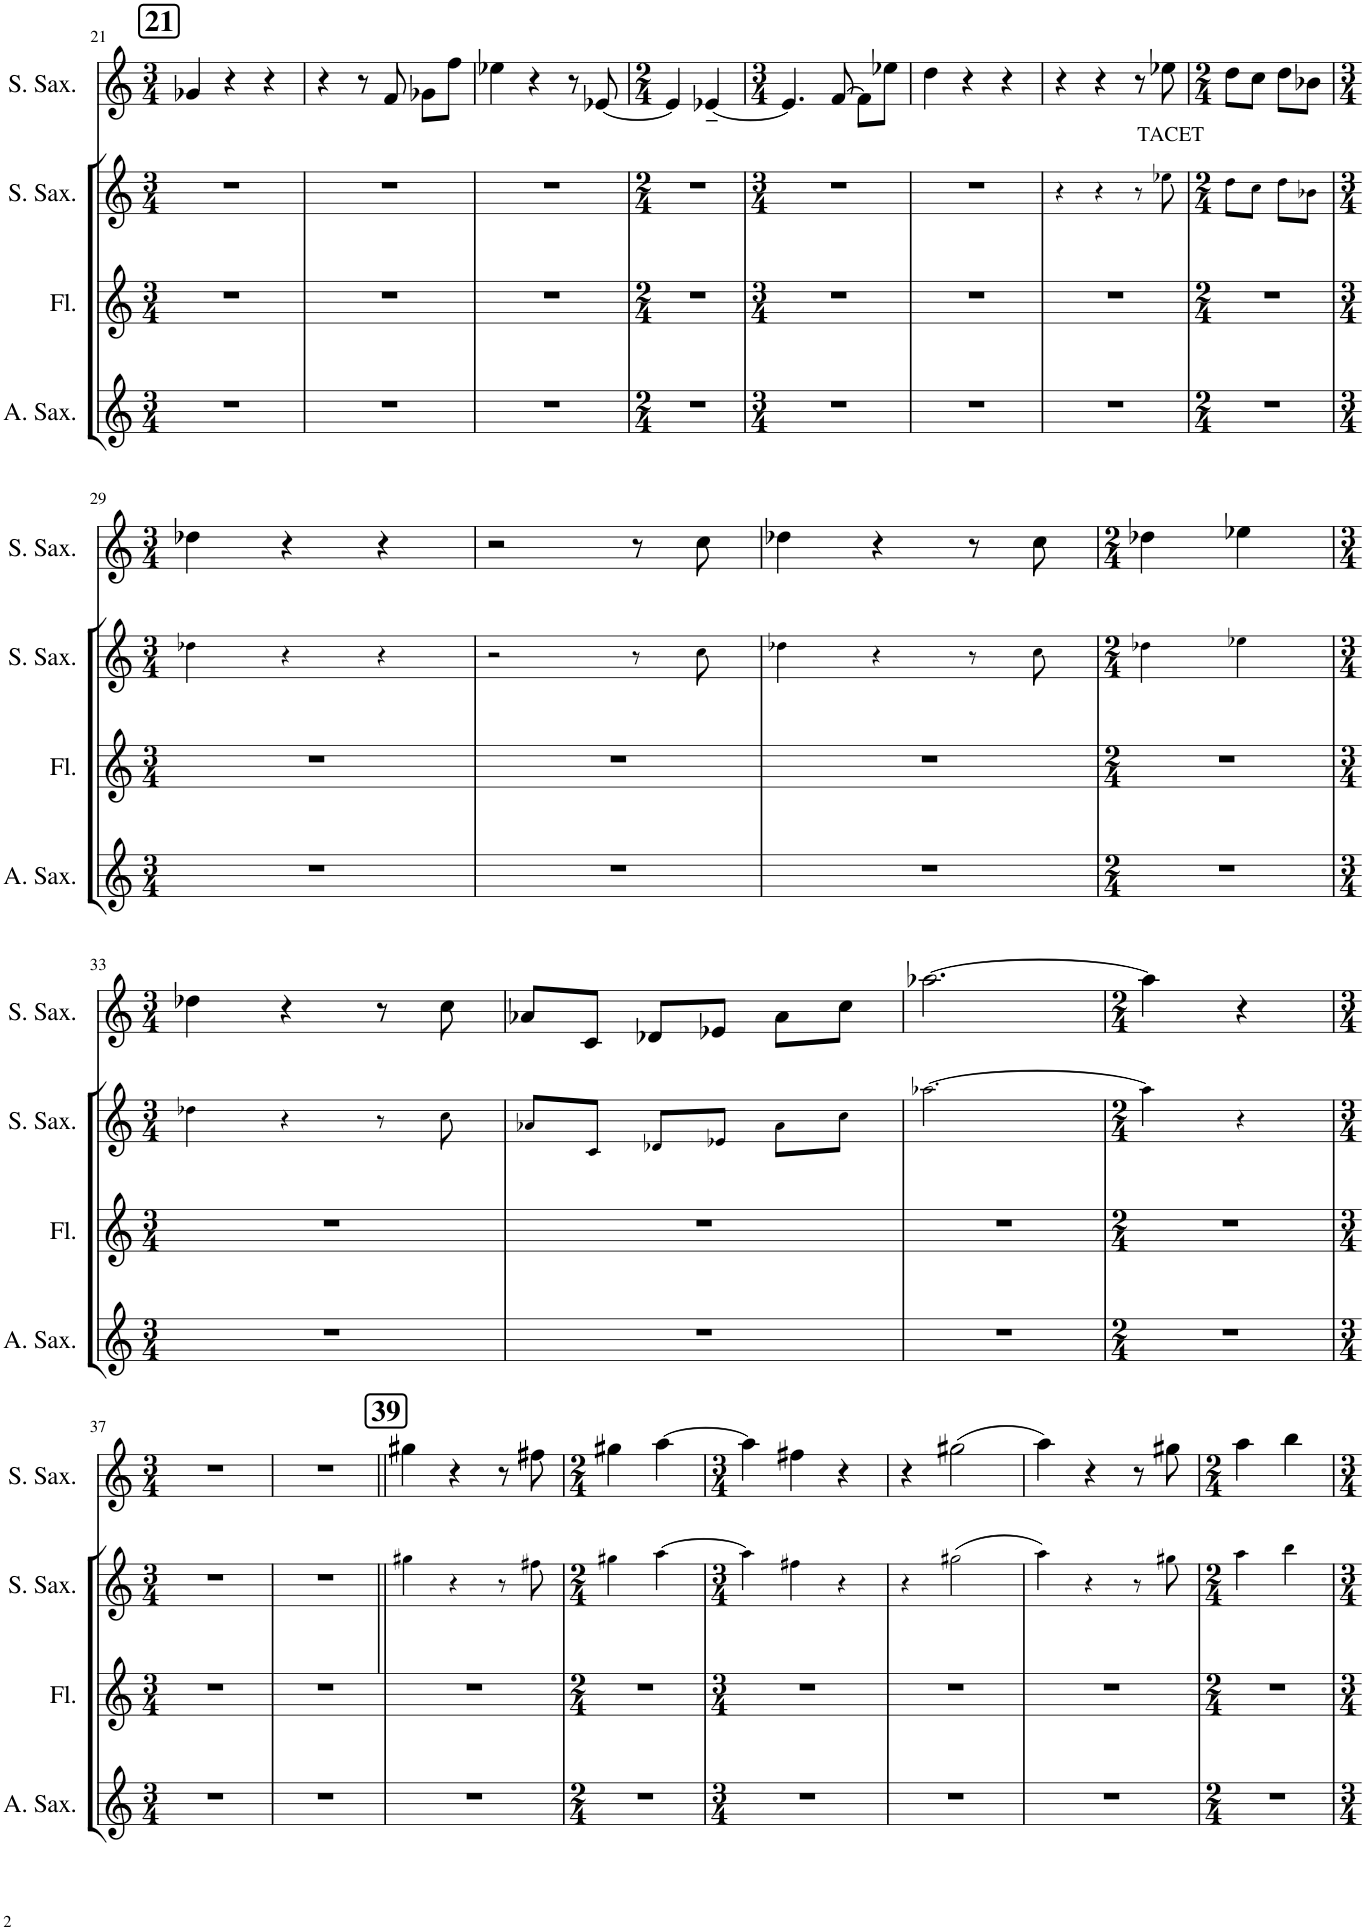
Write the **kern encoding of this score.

**kern	**kern	**kern	**kern
*part4	*part3	*part2	*part1
*staff4	*staff3	*staff2	*staff1
*I"Alto Saxophone	*I"Flute	*I"Soprano Saxophone	*I"Soprano Saxophone
*I'A. Sax.	*I'Fl.	*I'S. Sax.	*I'S. Sax.
!!LO:PB:g=z
*clefG2	*clefG2	*clefG2	*clefG2
*Trd5c9	*	*Trd1c2	*Trd1c2
*k[]	*k[]	*k[]	*k[]
*M3/4	*M3/4	*M3/4	*M3/4
!!LO:REH:place=s1:a:B:cj:fs=14:t=21
=21	=21	=21	=21
2.r	2.r	2.r	4g-X/
.	.	.	4r
.	.	.	4r
=22	=22	=22	=22
2.r	2.r	2.r	4r
.	.	.	8r
.	.	.	8f/
.	.	.	8g-X\L
.	.	.	8ff\J
=23	=23	=23	=23
2.r	2.r	2.r	4ee-X\
.	.	.	4r
.	.	.	8r
.	.	.	[8e-X/
=24	=24	=24	=24
*M2/4	*M2/4	*M2/4	*M2/4
2r	2r	2r	4e-/]
.	.	.	[4e-X~/
=25	=25	=25	=25
*M3/4	*M3/4	*M3/4	*M3/4
2.r	2.r	2.r	4.e-/]
.	.	.	[8f/
.	.	.	8f\L]
.	.	.	8ee-X\J
=26	=26	=26	=26
2.r	2.r	2.r	4dd\
.	.	.	4r
.	.	.	4r
=27	=27	=27	=27
2.r	2.r	4r	4r
.	.	4r	4r
!	!	!LO:TX:a:t=TACET	!
.	.	8r	8r
.	.	8ee-X!\	8ee-X\
=28	=28	=28	=28
*M2/4	*M2/4	*M2/4	*M2/4
2r	2r	8dd!\L	8dd\L
.	.	8cc!\J	8cc\J
.	.	8dd!\L	8dd\L
.	.	8b-X!\J	8b-X\J
!!LO:LB:g=z
=29	=29	=29	=29
*M3/4	*M3/4	*M3/4	*M3/4
2.r	2.r	4dd-X!\	4dd-X\
.	.	4r	4r
.	.	4r	4r
=30	=30	=30	=30
2.r	2.r	2r	2r
.	.	8r	8r
.	.	8cc!\	8cc\
=31	=31	=31	=31
2.r	2.r	4dd-X!\	4dd-X\
.	.	4r	4r
.	.	8r	8r
.	.	8cc!\	8cc\
=32	=32	=32	=32
*M2/4	*M2/4	*M2/4	*M2/4
2r	2r	4dd-X!\	4dd-X\
.	.	4ee-X!\	4ee-X\
!!LO:LB:g=z
=33	=33	=33	=33
*M3/4	*M3/4	*M3/4	*M3/4
2.r	2.r	4dd-X!\	4dd-X\
.	.	4r	4r
.	.	8r	8r
.	.	8cc!\	8cc\
=34	=34	=34	=34
2.r	2.r	8a-X!/L	8a-X/L
.	.	8c!/J	8c/J
.	.	8d-X!/L	8d-X/L
.	.	8e-X!/J	8e-X/J
.	.	8a-!\L	8a-\L
.	.	8cc!\J	8cc\J
=35	=35	=35	=35
2.r	2.r	[2.aa-X!\	[2.aa-X\
=36	=36	=36	=36
*M2/4	*M2/4	*M2/4	*M2/4
2r	2r	4aa-!\]	4aa-\]
.	.	4r	4r
!!LO:LB:g=z
=37	=37	=37	=37
*M3/4	*M3/4	*M3/4	*M3/4
2.r	2.r	2.r	2.r
=38	=38	=38	=38
2.r	2.r	2.r	2.r
!!LO:REH:place=s1:a:B:cj:fs=14:t=39
=39||	=39||	=39||	=39||
2.r	2.r	4gg#X!\	4gg#X\
.	.	4r	4r
.	.	8r	8r
.	.	8ff#X!\	8ff#X\
=40	=40	=40	=40
*M2/4	*M2/4	*M2/4	*M2/4
2r	2r	4gg#X!\	4gg#X\
.	.	[4aa!\	[4aa\
=41	=41	=41	=41
*M3/4	*M3/4	*M3/4	*M3/4
2.r	2.r	4aa!\]	4aa\]
.	.	4ff#X!\	4ff#X\
.	.	4r	4r
=42	=42	=42	=42
2.r	2.r	4r	4r
.	.	(2gg#X!\	(2gg#X\
=43	=43	=43	=43
2.r	2.r	4aa!\)	4aa\)
.	.	4r	4r
.	.	8r	8r
.	.	8gg#X!\	8gg#X\
=44	=44	=44	=44
*M2/4	*M2/4	*M2/4	*M2/4
2r	2r	4aa!\	4aa\
.	.	4bb!\	4bb\
=	=	=	=
*-	*-	*-	*-
